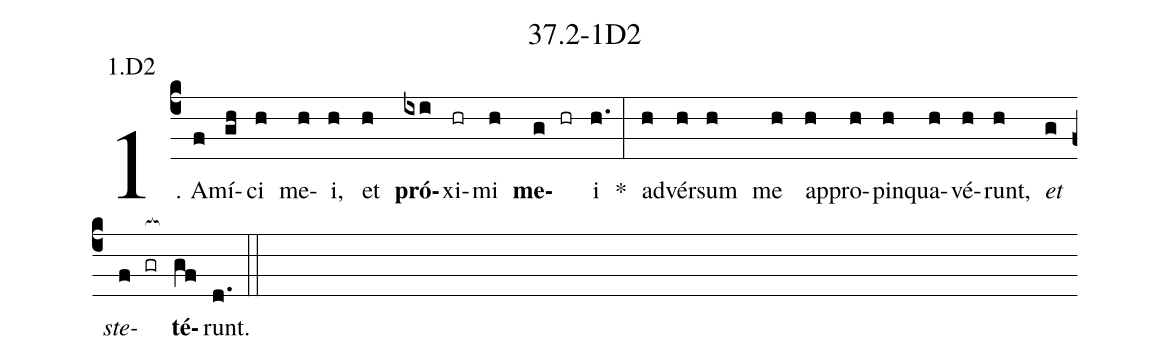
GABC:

name: 37.2-1D2;
annotation: 1.D2;
%%
(c4)1. A(f)mí(gh)ci(h) me(h)i,(h) et(h) <b>pró</b>(ixi)xi(hr)mi(h) <b>me</b>(g hr)i(h.) *(:) ad(h)vér(h)sum(h) me(h) ap(h)pro(h)pin(h)qua(h)vé(h)runt,(h) <i>et</i>(g) <i>ste</i>(f gr[ocb:1{])<b>té</b>(gf[ocb:0}])runt.(d.) (::)


%E(h) u(h) o(g) u(f) a(gf) e.(d.) (::)
